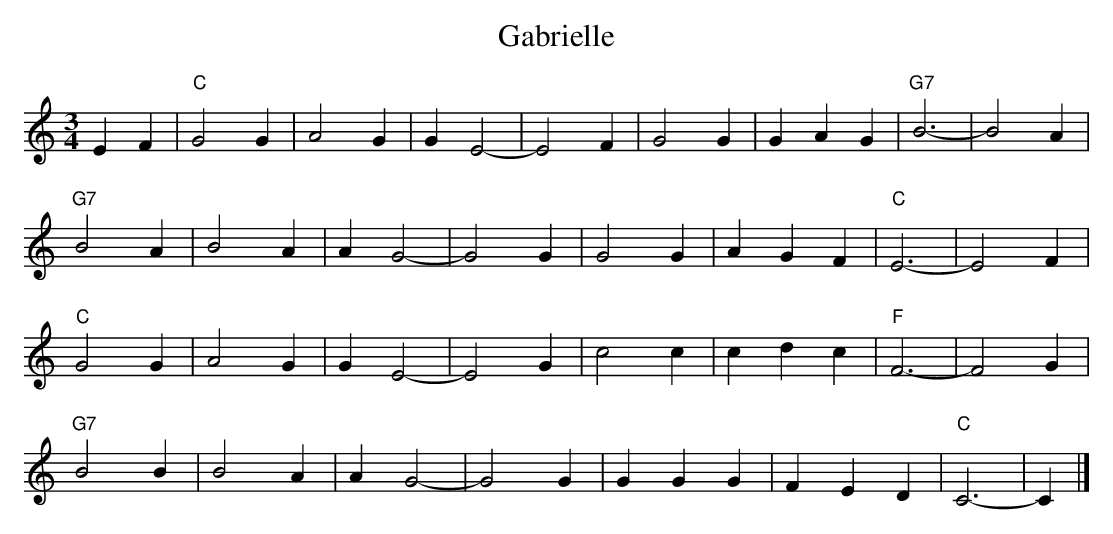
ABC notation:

X:1
T:Gabrielle
M:3/4
L:1/8
K:C
E2F2|"C"G4G2 | A4G2 | G2E4- | E4F2 | G4G2 | G2A2G2 | "G7"B6- | B4A2 |
"G7"B4A2 | B4A2 | A2G4- | G4G2 | G4G2 | A2G2F2 | "C"E6- | E4F2 |
"C"G4G2 | A4G2 | G2E4- | E4G2 | c4c2 | c2d2c2 | "F"F6- | F4G2 |
"G7"B4B2 | B4A2 | A2G4- | G4G2 | G2G2G2 | F2E2D2 |"C" C6- | C2|]
